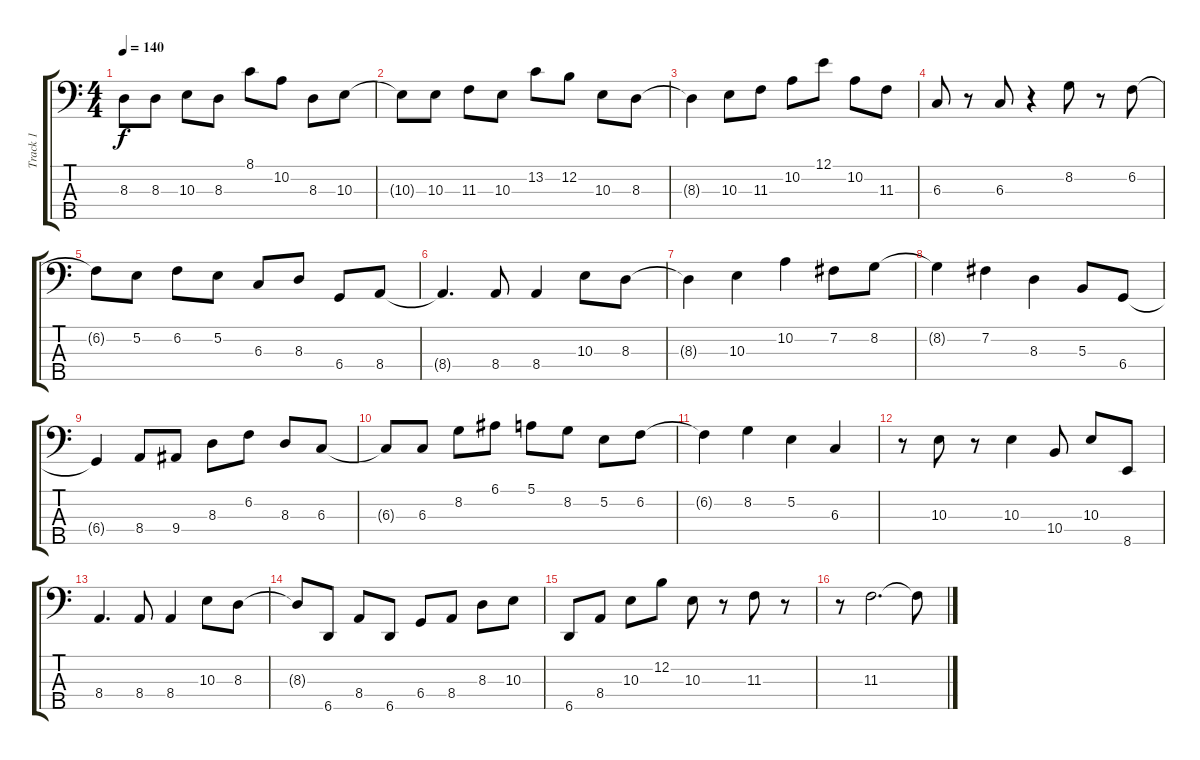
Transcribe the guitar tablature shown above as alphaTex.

\track ("Track 1" "Track 1") {instrument electricbassfinger}
\staff {score tabs}
\tuning (E2 B1 Gb1 Db1 Ab0) {hide}
\ts (4 4)
\tempo 140
\clef f4
\ks c
8.3{t}.8{dy f} 8.3.8 10.3.8 8.3.8 8.1.8 10.2.8 8.3.8 10.3.8 |
10.3{t}.8 10.3.8 11.3.8 10.3.8 13.2.8 12.2.8 10.3.8 8.3.8 |
8.3{t}.4 10.3.8 11.3.8 10.2.8 12.1.8 10.2.8 11.3.8 |
6.3.8 r.8 6.3.8 r.4 8.2.8 r.8 6.2.8 |
6.2{t}.8 5.2.8 6.2.8 5.2.8 6.3.8 8.3.8 6.4.8 8.4.8 |
8.4{t}.4{d} 8.4.8 8.4.4 10.3.8 8.3.8 |
8.3{t}.4 10.3.4 10.2.4 7.2.8 8.2.8 |
8.2{t}.4 7.2.4 8.3.4 5.3.8 6.4.8 |
6.4{t}.4 8.4.8 9.4.8 8.3.8 6.2.8 8.3.8 6.3.8 |
6.3{t}.8 6.3.8 8.2.8 6.1.8 5.1.8 8.2.8 5.2.8 6.2.8 |
6.2{t}.4 8.2.4 5.2.4 6.3.4 |
r.8 10.3.8 r.8 10.3.4 10.4.8 10.3.8 8.5.8 |
8.4.4{d} 8.4.8 8.4.4 10.3.8 8.3.8 |
8.3{t}.8 6.5.8 8.4.8 6.5.8 6.4.8 8.4.8 8.3.8 10.3.8 |
6.5.8 8.4.8 10.3.8 12.2.8 10.3.8 r.8 11.3.8 r.8 |
r.8 11.3.2{d} 11.3{t}.8
